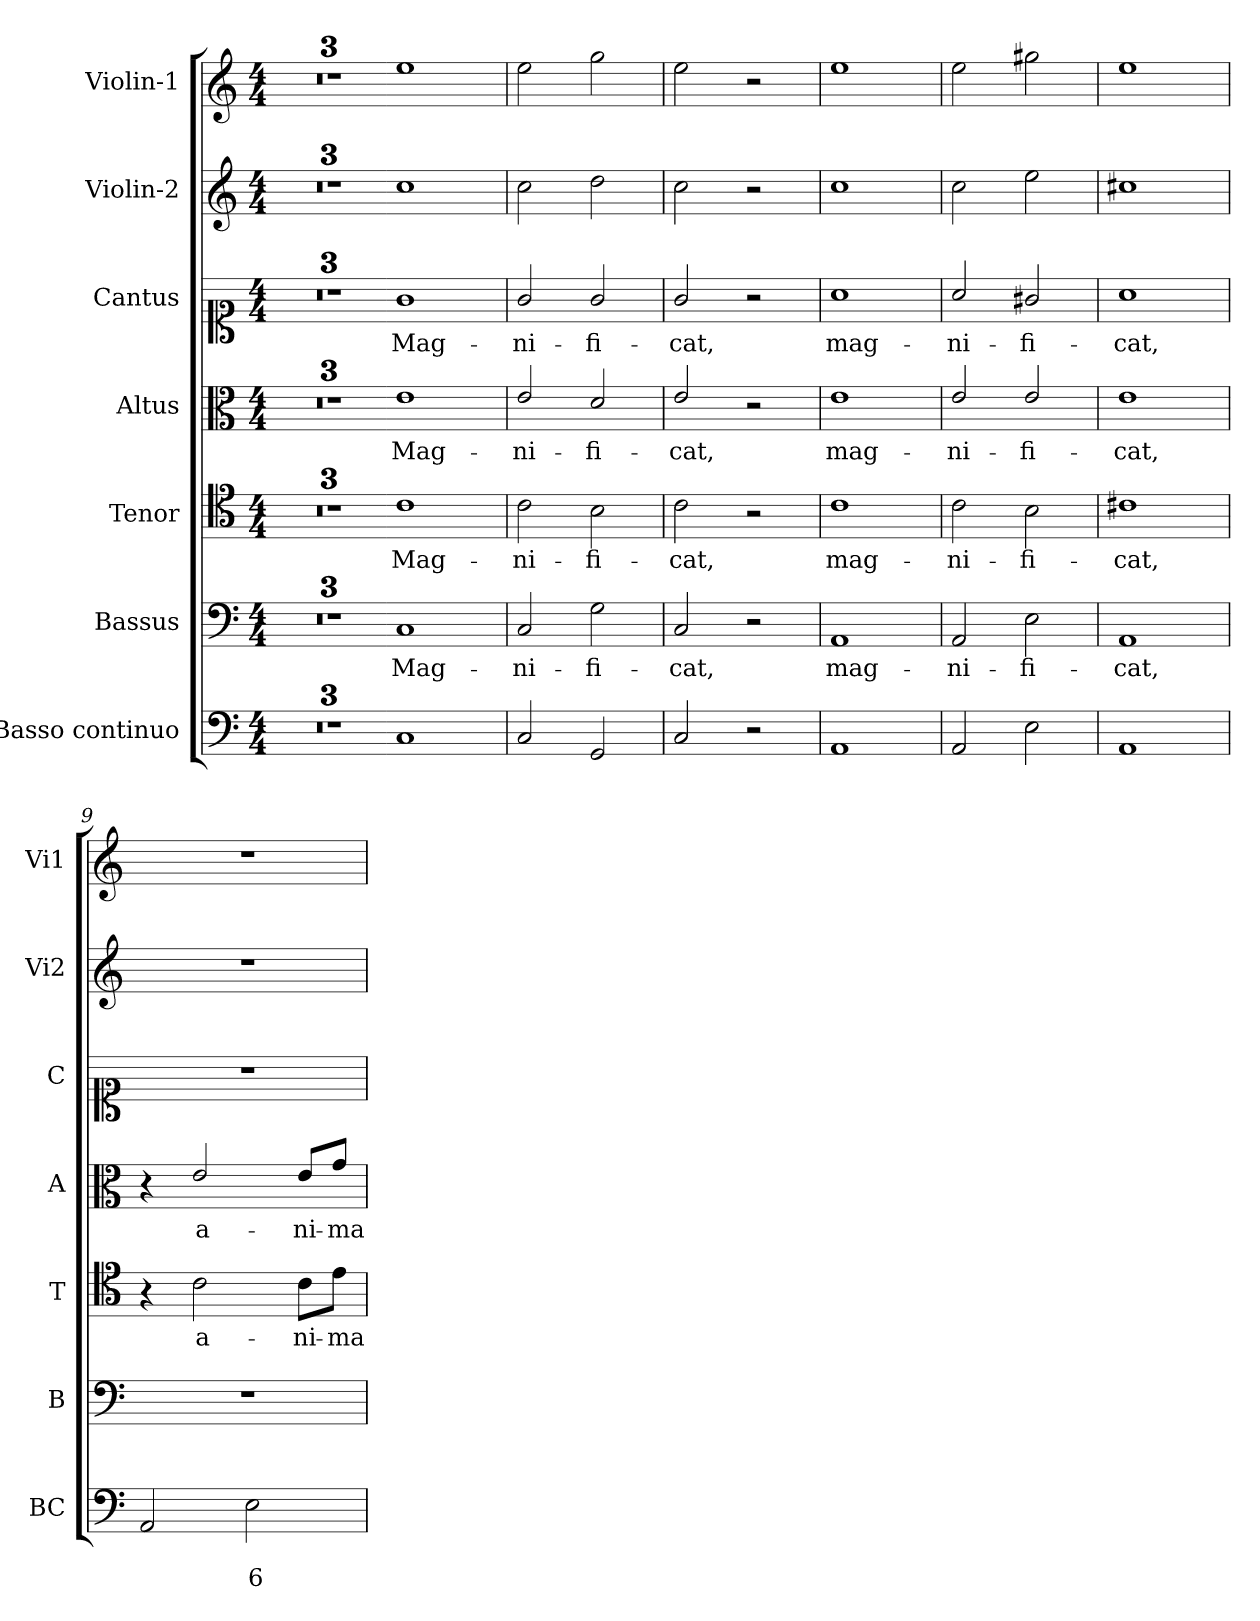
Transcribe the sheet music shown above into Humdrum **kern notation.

**kern	**text	**text	**kern	**text	**kern	**text	**kern	**text	**kern	**text	**kern	**kern
*part7	*part7	*part7	*part6	*part6	*part5	*part5	*part4	*part4	*part3	*part3	*part2	*part1
*staff7	*staff7	*staff7	*staff6	*staff6	*staff5	*staff5	*staff4	*staff4	*staff3	*staff3	*staff2	*staff1
*I"Basso continuo	*	*	*I"Bassus	*	*I"Tenor	*	*I"Altus	*	*I"Cantus	*	*I"Violin-2	*I"Violin-1
*I'BC	*	*	*I'B	*	*I'T	*	*I'A	*	*I'C	*	*I'Vi2	*I'Vi1
*clefF4	*	*	*clefF4	*	*clefC4	*	*clefC3	*	*clefC1	*	*clefG2	*clefG2
*k[]	*	*	*k[]	*	*k[]	*	*k[]	*	*k[]	*	*k[]	*k[]
*C:	*	*	*C:	*	*C:	*	*C:	*	*C:	*	*C:	*C:
*M4/4	*	*	*M4/4	*	*M4/4	*	*M4/4	*	*M4/4	*	*M4/4	*M4/4
=1	=1	=1	=1	=1	=1	=1	=1	=1	=1	=1	=1	=1
1ryy	.	.	1ryy	.	1ryy	.	1ryy	.	1ryy	.	1ryy	1ryy
=2	=2	=2	=2	=2	=2	=2	=2	=2	=2	=2	=2	=2
1r	.	.	1r	.	1r	.	1r	.	1r	.	1r	1r
=3	=3	=3	=3	=3	=3	=3	=3	=3	=3	=3	=3	=3
*	*	*	*	*	*clefGv2	*	*clefG2	*	*clefG2	*	*	*
1ryy	.	.	1ryy	.	1ryy	.	1ryy	.	1ryy	.	1ryy	1ryy
=3X1-	=3X1-	=3X1-	=3X1-	=3X1-	=3X1-	=3X1-	=3X1-	=3X1-	=3X1-	=3X1-	=3X1-	=3X1-
!	!	!	!	!LO:LY:b	!	!LO:LY:b	!	!LO:LY:b	!	!LO:LY:b	!	!
1C	.	.	1C	Mag-	1c	Mag-	1e	Mag-	1g	Mag-	1cc	1ee
=4	=4	=4	=4	=4	=4	=4	=4	=4	=4	=4	=4	=4
!	!	!	!	!LO:LY:b	!	!LO:LY:b	!	!LO:LY:b	!	!LO:LY:b	!	!
2C/	.	.	2C/	-ni-	2c\	-ni-	2e/	-ni-	2g/	-ni-	2cc\	2ee\
!	!	!	!	!LO:LY:b	!	!LO:LY:b	!	!LO:LY:b	!	!LO:LY:b	!	!
2GG/	.	.	2G\	-fi-	2B\	-fi-	2d/	-fi-	2g/	-fi-	2dd\	2gg\
=5	=5	=5	=5	=5	=5	=5	=5	=5	=5	=5	=5	=5
!	!	!	!	!LO:LY:b	!	!LO:LY:b	!	!LO:LY:b	!	!LO:LY:b	!	!
2C/	.	.	2C/	-cat,	2c\	-cat,	2e/	-cat,	2g/	-cat,	2cc\	2ee\
2r	.	.	2r	.	2r	.	2r	.	2r	.	2r	2r
=6	=6	=6	=6	=6	=6	=6	=6	=6	=6	=6	=6	=6
!	!	!	!	!LO:LY:b	!	!LO:LY:b	!	!LO:LY:b	!	!LO:LY:b	!	!
1AA	.	.	1AA	mag-	1c	mag-	1e	mag-	1a	mag-	1cc	1ee
=7	=7	=7	=7	=7	=7	=7	=7	=7	=7	=7	=7	=7
!	!	!	!	!LO:LY:b	!	!LO:LY:b	!	!LO:LY:b	!	!LO:LY:b	!	!
2AA/	.	.	2AA/	-ni-	2c\	-ni-	2e/	-ni-	2a/	-ni-	2cc\	2ee\
!	!	!	!	!LO:LY:b	!	!LO:LY:b	!	!LO:LY:b	!	!LO:LY:b	!	!
2E\	.	.	2E\	-fi-	2B\	-fi-	2e/	-fi-	2g#X/	-fi-	2ee\	2gg#X\
=8	=8	=8	=8	=8	=8	=8	=8	=8	=8	=8	=8	=8
!	!	!	!	!LO:LY:b	!	!LO:LY:b	!	!LO:LY:b	!	!LO:LY:b	!	!
1AA	.	.	1AA	-cat,	1c#X	-cat,	1e	-cat,	1a	-cat,	1cc#X	1ee
!!LO:PB:g=z
=9	=9	=9	=9	=9	=9	=9	=9	=9	=9	=9	=9	=9
2AA/	.	.	1r	.	4r	.	4r	.	1r	.	1r	1r
!	!	!	!	!	!	!LO:LY:b	!	!LO:LY:b	!	!	!	!
.	.	.	.	.	2c\	a-	2e/	a-	.	.	.	.
!	!	!LO:LY:b	!	!	!	!	!	!	!	!	!	!
2E\	.	6	.	.	.	.	.	.	.	.	.	.
!	!	!	!	!	!	!LO:LY:b	!	!LO:LY:b	!	!	!	!
.	.	.	.	.	8c\L	-ni-	8e/L	-ni-	.	.	.	.
!	!	!	!	!	!	!LO:LY:b	!	!LO:LY:b	!	!	!	!
.	.	.	.	.	8e\J	-ma	8g/J	-ma	.	.	.	.
=	=	=	=	=	=	=	=	=	=	=	=	=
*-	*-	*-	*-	*-	*-	*-	*-	*-	*-	*-	*-	*-
